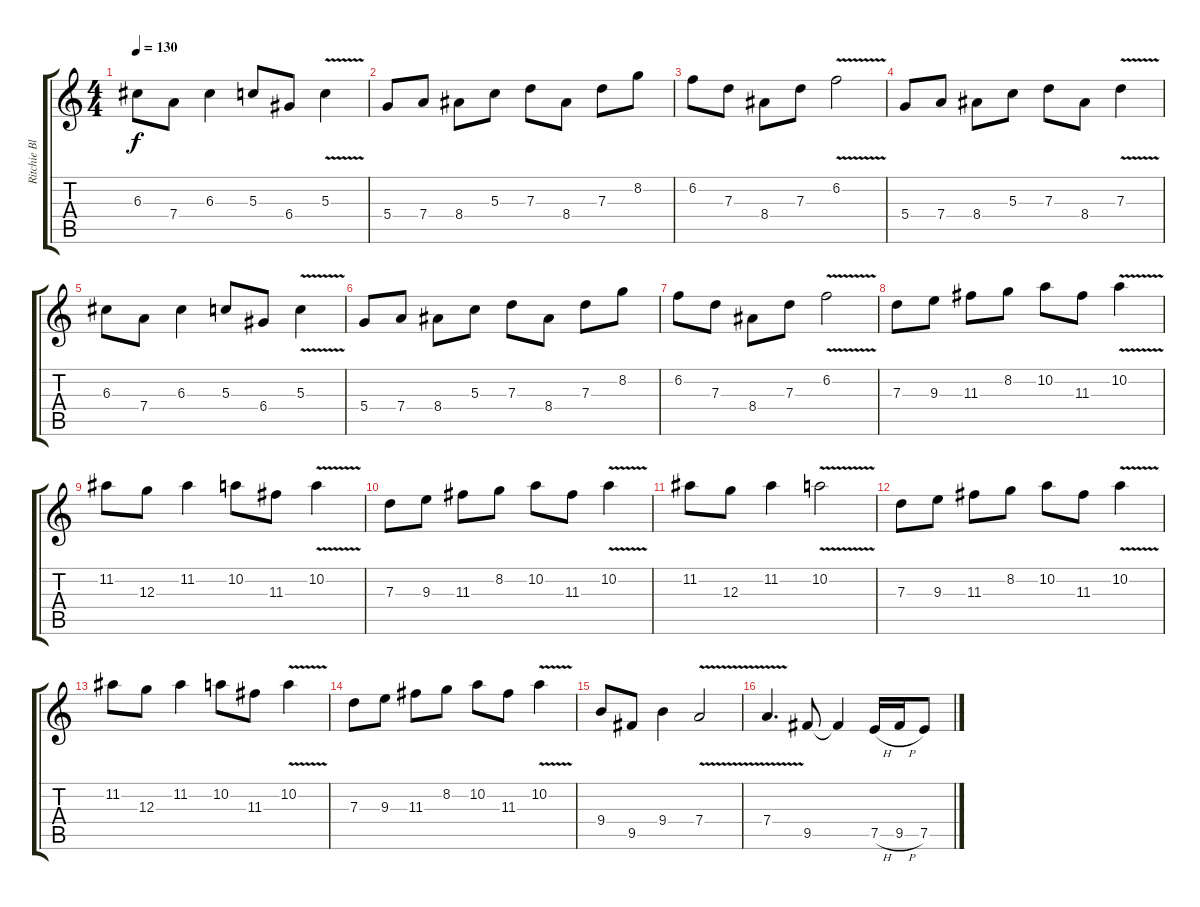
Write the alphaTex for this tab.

\track ("Ritchie Blackmore" "Ritchie Bl") {instrument distortionguitar}
\staff {score tabs}
\tuning (E4 B3 G3 D3 A2 E2) {hide}
\ts (4 4)
\tempo 130
\clef g2
\ks c
6.3.8{dy f} 7.4.8 6.3.4 5.3.8 6.4.8 5.3{v}.4 |
5.4.8 7.4.8 8.4.8 5.3.8 7.3.8 8.4.8 7.3.8 8.2.8 |
6.2.8 7.3.8 8.4.8 7.3.8 6.2{v}.2 |
5.4.8 7.4.8 8.4.8 5.3.8 7.3.8 8.4.8 7.3{v}.4 |
6.3.8 7.4.8 6.3.4 5.3.8 6.4.8 5.3{v}.4 |
5.4.8 7.4.8 8.4.8 5.3.8 7.3.8 8.4.8 7.3.8 8.2.8 |
6.2.8 7.3.8 8.4.8 7.3.8 6.2{v}.2 |
7.3.8 9.3.8 11.3.8 8.2.8 10.2.8 11.3.8 10.2{v}.4 |
11.2.8 12.3.8 11.2.4 10.2.8 11.3.8 10.2{v}.4 |
7.3.8 9.3.8 11.3.8 8.2.8 10.2.8 11.3.8 10.2{v}.4 |
11.2.8 12.3.8 11.2.4 10.2{v}.2 |
7.3.8 9.3.8 11.3.8 8.2.8 10.2.8 11.3.8 10.2{v}.4 |
11.2.8 12.3.8 11.2.4 10.2.8 11.3.8 10.2{v}.4 |
7.3.8 9.3.8 11.3.8 8.2.8 10.2.8 11.3.8 10.2{v}.4 |
9.4.8 9.5.8 9.4.4 7.4{v}.2 |
7.4{v}.4{d} 9.5.8 9.5{t}.4 7.5{h}.16 9.5{h}.16 7.5.8
